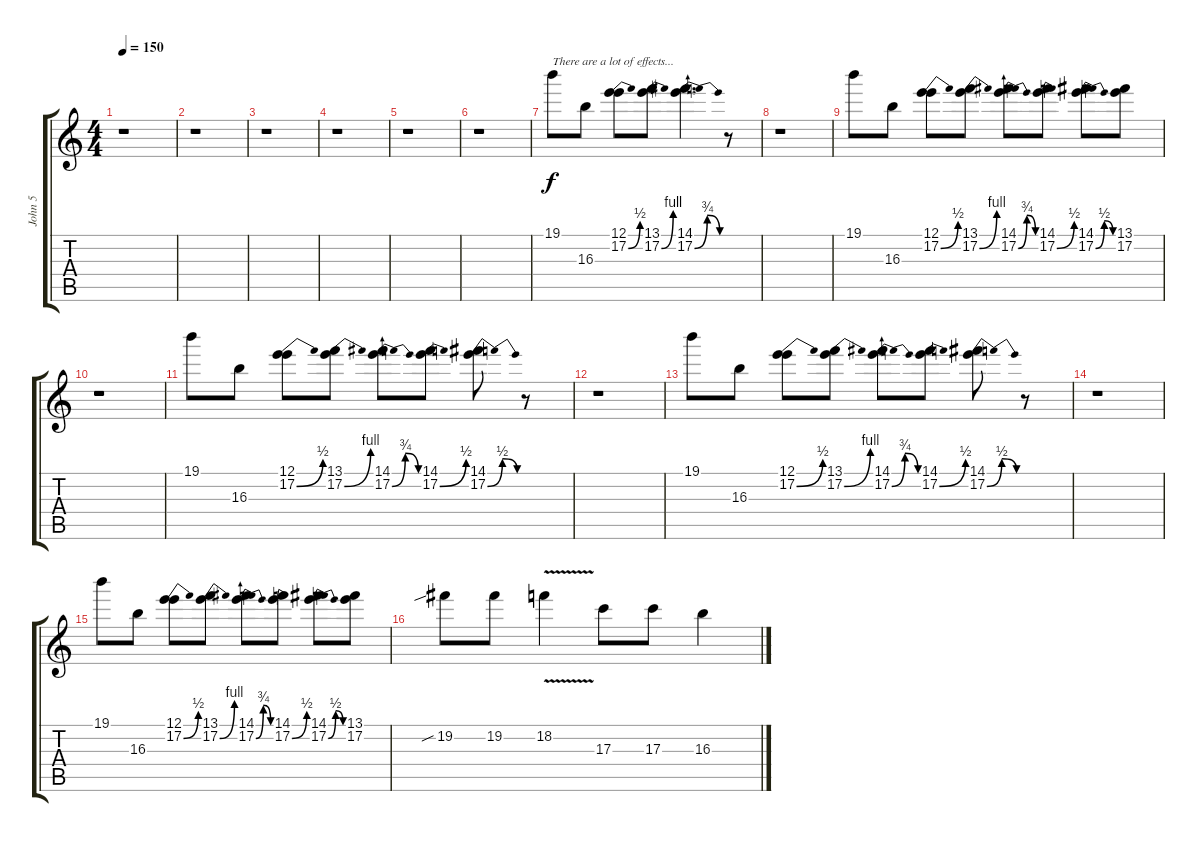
\track ("John 5" "John 5") {instrument distortionguitar}
\staff {score tabs}
\tuning (E4 B3 G3 D3 A2 E2) {hide}
\ts (4 4)
\tempo 150
\clef g2
\ks c
r.1{dy f} |
r.1 |
r.1 |
r.1 |
r.1 |
r.1 |
19.1.8{txt "There are a lot of effects..." volume 6 instrument synthbrass1} 16.3.8 (12.1 17.2{be (bend 0 0 60 2)}).8 (13.1 17.2{be (bend 0 0 60 4)}).8 (14.1 17.2{be (bendrelease 0 0 30 3 30 3 60 0)}).4{d} r.8 |
r.1 |
19.1.8 16.3.8 (12.1 17.2{be (bend 0 0 60 2)}).8 (13.1 17.2{be (bend 0 0 60 4)}).8 (14.1 17.2{be (bendrelease 0 0 30 3 30 3 60 0)}).8 (14.1 17.2{be (bend 0 0 60 2)}).8 (14.1 17.2{be (bendrelease 0 0 31 2 31 2 60 0)}).8 (13.1 17.2).8 |
r.1 |
19.1.8 16.3.8 (12.1 17.2{be (bend 0 0 60 2)}).8 (13.1 17.2{be (bend 0 0 60 4)}).8 (14.1 17.2{be (bendrelease 0 0 30 3 30 3 60 0)}).8 (14.1 17.2{be (bend 0 0 60 2)}).8 (14.1 17.2{be (bendrelease 0 0 31 2 31 2 60 0)}).8 r.8 |
r.1 |
19.1.8 16.3.8 (12.1 17.2{be (bend 0 0 60 2)}).8 (13.1 17.2{be (bend 0 0 60 4)}).8 (14.1 17.2{be (bendrelease 0 0 30 3 30 3 60 0)}).8 (14.1 17.2{be (bend 0 0 60 2)}).8 (14.1 17.2{be (bendrelease 0 0 31 2 31 2 60 0)}).8 r.8 |
r.1 |
19.1.8 16.3.8 (12.1 17.2{be (bend 0 0 60 2)}).8 (13.1 17.2{be (bend 0 0 60 4)}).8 (14.1 17.2{be (bendrelease 0 0 30 3 30 3 60 0)}).8 (14.1 17.2{be (bend 0 0 60 2)}).8 (14.1 17.2{be (bendrelease 0 0 31 2 31 2 60 0)}).8 (13.1 17.2).8 |
19.2{sib}.8 19.2.8 18.2{v}.4 17.3.8 17.3.8 16.3.4
